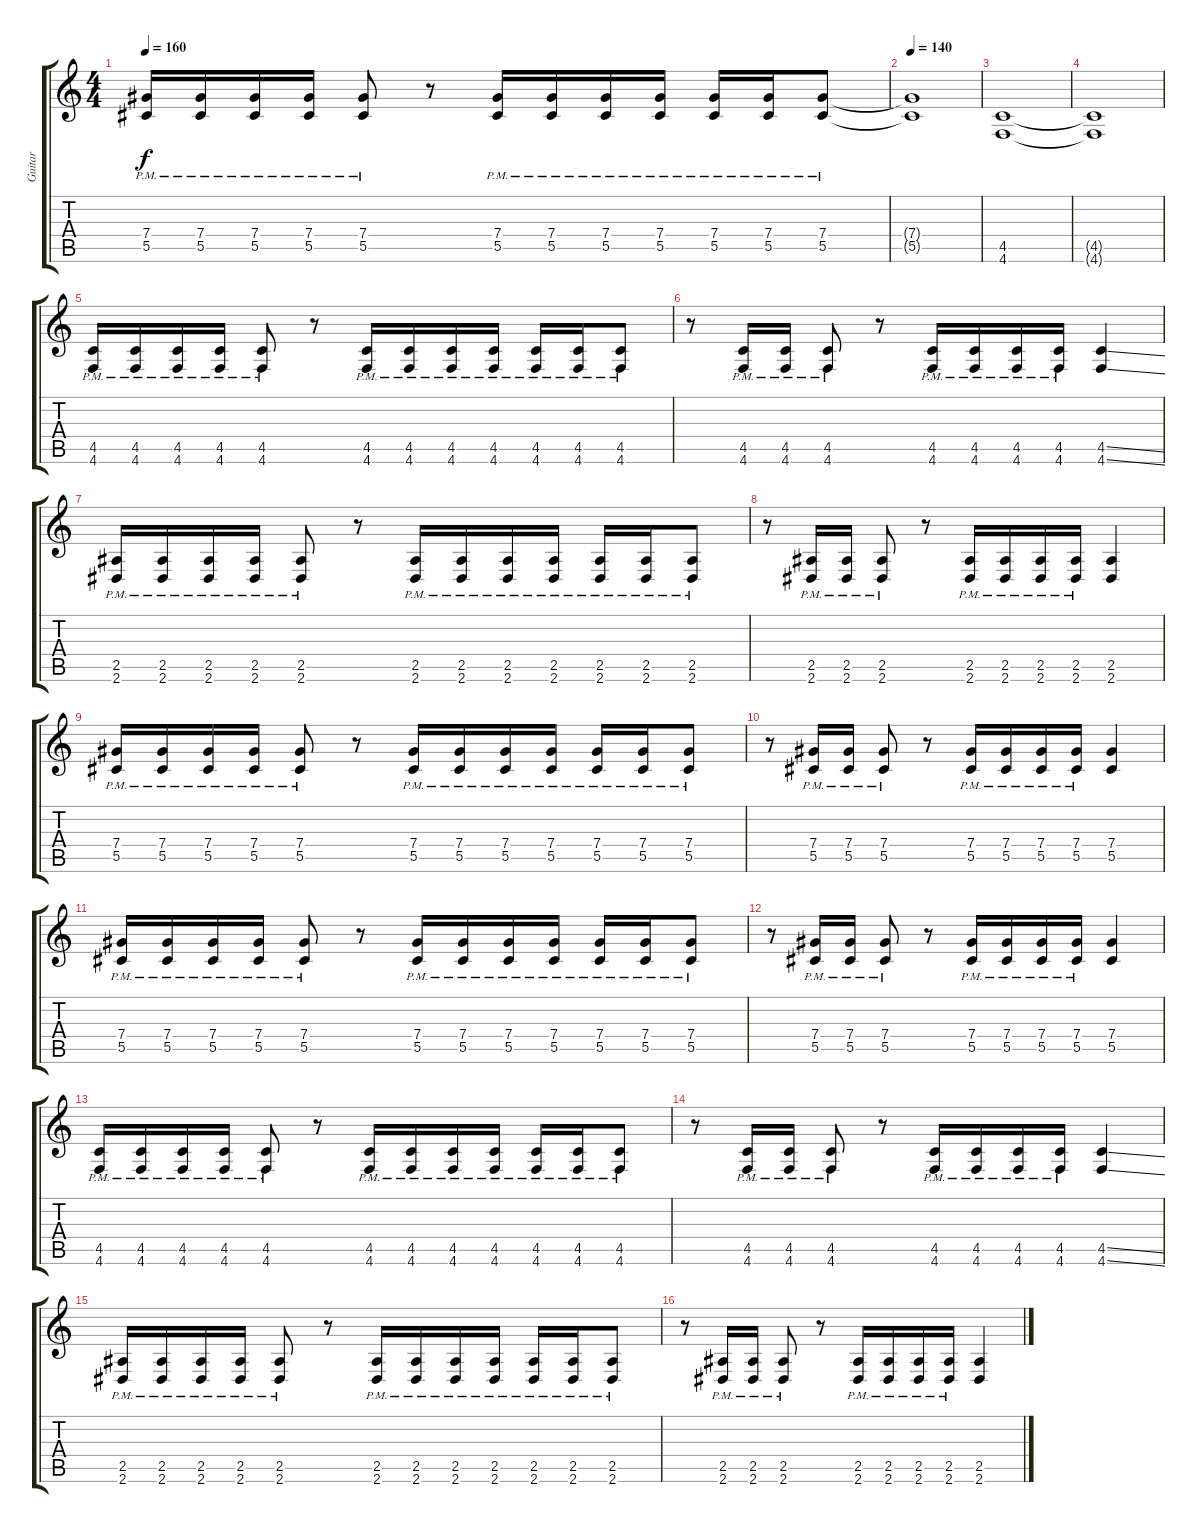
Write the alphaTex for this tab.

\track ("Guitar" "Guitar") {instrument distortionguitar}
\staff {score tabs}
\tuning (Eb4 Bb3 Gb3 Db3 Ab2 Db2) {hide}
\ts (4 4)
\tempo 160
\clef g2
\ks c
(7.4{pm} 5.5{pm}).16{dy f} (7.4{pm} 5.5{pm}).16 (7.4{pm} 5.5{pm}).16 (7.4{pm} 5.5{pm}).16 (7.4{pm} 5.5{pm}).8 r.8 (7.4{pm} 5.5{pm}).16 (7.4{pm} 5.5{pm}).16 (7.4{pm} 5.5{pm}).16 (7.4{pm} 5.5{pm}).16 (7.4{pm} 5.5{pm}).16 (7.4{pm} 5.5{pm}).16 (7.4{pm} 5.5{pm}).8 |
\tempo 140
(7.4{t} 5.5{t}).1 |
(4.5 4.6).1 |
(4.5{t} 4.6{t}).1 |
(4.5{pm} 4.6{pm}).16 (4.5{pm} 4.6{pm}).16 (4.5{pm} 4.6{pm}).16 (4.5{pm} 4.6{pm}).16 (4.5{pm} 4.6{pm}).8 r.8 (4.5{pm} 4.6{pm}).16 (4.5{pm} 4.6{pm}).16 (4.5{pm} 4.6{pm}).16 (4.5{pm} 4.6{pm}).16 (4.5{pm} 4.6{pm}).16 (4.5{pm} 4.6{pm}).16 (4.5{pm} 4.6{pm}).8 |
r.8 (4.5{pm} 4.6{pm}).16 (4.5{pm} 4.6{pm}).16 (4.5{pm} 4.6{pm}).8 r.8 (4.5{pm} 4.6{pm}).16 (4.5{pm} 4.6{pm}).16 (4.5{pm} 4.6{pm}).16 (4.5{pm} 4.6{pm}).16 (4.5{ss} 4.6{ss}).4 |
(2.5{pm} 2.6{pm}).16 (2.5{pm} 2.6{pm}).16 (2.5{pm} 2.6{pm}).16 (2.5{pm} 2.6{pm}).16 (2.5{pm} 2.6{pm}).8 r.8 (2.5{pm} 2.6{pm}).16 (2.5{pm} 2.6{pm}).16 (2.5{pm} 2.6{pm}).16 (2.5{pm} 2.6{pm}).16 (2.5{pm} 2.6{pm}).16 (2.5{pm} 2.6{pm}).16 (2.5{pm} 2.6{pm}).8 |
r.8 (2.5{pm} 2.6{pm}).16 (2.5{pm} 2.6{pm}).16 (2.5{pm} 2.6{pm}).8 r.8 (2.5{pm} 2.6{pm}).16 (2.5{pm} 2.6{pm}).16 (2.5{pm} 2.6{pm}).16 (2.5{pm} 2.6{pm}).16 (2.5 2.6).4 |
(7.4{pm} 5.5{pm}).16 (7.4{pm} 5.5{pm}).16 (7.4{pm} 5.5{pm}).16 (7.4{pm} 5.5{pm}).16 (7.4{pm} 5.5{pm}).8 r.8 (7.4{pm} 5.5{pm}).16 (7.4{pm} 5.5{pm}).16 (7.4{pm} 5.5{pm}).16 (7.4{pm} 5.5{pm}).16 (7.4{pm} 5.5{pm}).16 (7.4{pm} 5.5{pm}).16 (7.4{pm} 5.5{pm}).8 |
r.8 (7.4{pm} 5.5{pm}).16 (7.4{pm} 5.5{pm}).16 (7.4{pm} 5.5{pm}).8 r.8 (7.4{pm} 5.5{pm}).16 (7.4{pm} 5.5{pm}).16 (7.4{pm} 5.5{pm}).16 (7.4{pm} 5.5{pm}).16 (7.4 5.5).4 |
(7.4{pm} 5.5{pm}).16 (7.4{pm} 5.5{pm}).16 (7.4{pm} 5.5{pm}).16 (7.4{pm} 5.5{pm}).16 (7.4{pm} 5.5{pm}).8 r.8 (7.4{pm} 5.5{pm}).16 (7.4{pm} 5.5{pm}).16 (7.4{pm} 5.5{pm}).16 (7.4{pm} 5.5{pm}).16 (7.4{pm} 5.5{pm}).16 (7.4{pm} 5.5{pm}).16 (7.4{pm} 5.5{pm}).8 |
r.8 (7.4{pm} 5.5{pm}).16 (7.4{pm} 5.5{pm}).16 (7.4{pm} 5.5{pm}).8 r.8 (7.4{pm} 5.5{pm}).16 (7.4{pm} 5.5{pm}).16 (7.4{pm} 5.5{pm}).16 (7.4{pm} 5.5{pm}).16 (7.4 5.5).4 |
(4.5{pm} 4.6{pm}).16 (4.5{pm} 4.6{pm}).16 (4.5{pm} 4.6{pm}).16 (4.5{pm} 4.6{pm}).16 (4.5{pm} 4.6{pm}).8 r.8 (4.5{pm} 4.6{pm}).16 (4.5{pm} 4.6{pm}).16 (4.5{pm} 4.6{pm}).16 (4.5{pm} 4.6{pm}).16 (4.5{pm} 4.6{pm}).16 (4.5{pm} 4.6{pm}).16 (4.5{pm} 4.6{pm}).8 |
r.8 (4.5{pm} 4.6{pm}).16 (4.5{pm} 4.6{pm}).16 (4.5{pm} 4.6{pm}).8 r.8 (4.5{pm} 4.6{pm}).16 (4.5{pm} 4.6{pm}).16 (4.5{pm} 4.6{pm}).16 (4.5{pm} 4.6{pm}).16 (4.5{ss} 4.6{ss}).4 |
(2.5{pm} 2.6{pm}).16 (2.5{pm} 2.6{pm}).16 (2.5{pm} 2.6{pm}).16 (2.5{pm} 2.6{pm}).16 (2.5{pm} 2.6{pm}).8 r.8 (2.5{pm} 2.6{pm}).16 (2.5{pm} 2.6{pm}).16 (2.5{pm} 2.6{pm}).16 (2.5{pm} 2.6{pm}).16 (2.5{pm} 2.6{pm}).16 (2.5{pm} 2.6{pm}).16 (2.5{pm} 2.6{pm}).8 |
r.8 (2.5{pm} 2.6{pm}).16 (2.5{pm} 2.6{pm}).16 (2.5{pm} 2.6{pm}).8 r.8 (2.5{pm} 2.6{pm}).16 (2.5{pm} 2.6{pm}).16 (2.5{pm} 2.6{pm}).16 (2.5{pm} 2.6{pm}).16 (2.5 2.6).4
